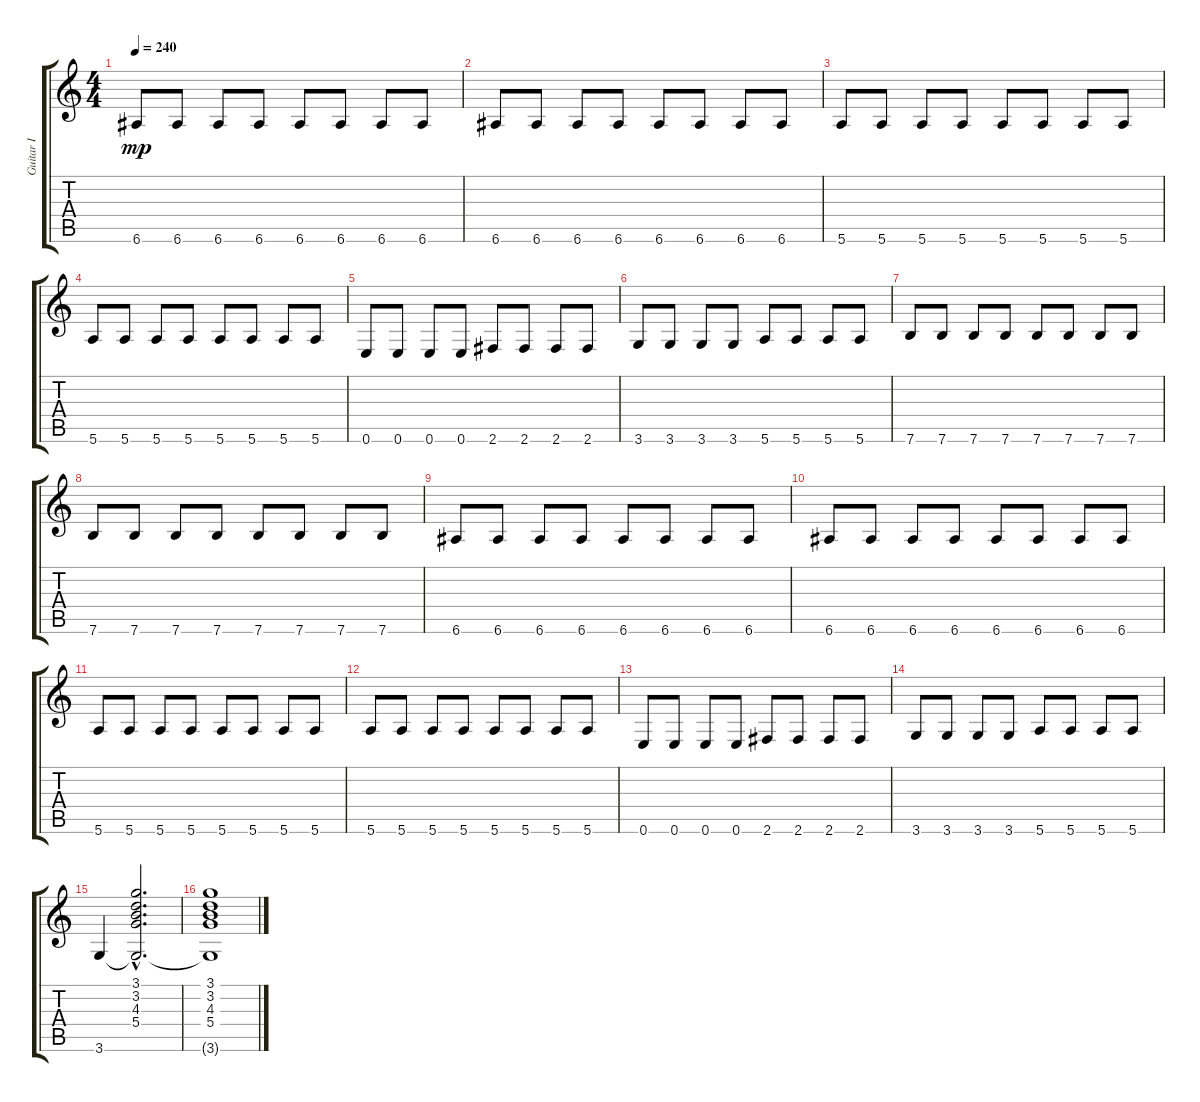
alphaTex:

\track ("Guitar I" "Guitar I") {instrument overdrivenguitar}
\staff {score tabs}
\tuning (E4 B3 G3 D3 A2 E2) {hide}
\ts (4 4)
\tempo 240
\clef g2
\ks c
6.6.8{dy mp} 6.6.8 6.6.8 6.6.8 6.6.8 6.6.8 6.6.8 6.6.8 |
6.6.8 6.6.8 6.6.8 6.6.8 6.6.8 6.6.8 6.6.8 6.6.8 |
5.6.8 5.6.8 5.6.8 5.6.8 5.6.8 5.6.8 5.6.8 5.6.8 |
5.6.8 5.6.8 5.6.8 5.6.8 5.6.8 5.6.8 5.6.8 5.6.8 |
0.6.8 0.6.8 0.6.8 0.6.8 2.6.8 2.6.8 2.6.8 2.6.8 |
3.6.8 3.6.8 3.6.8 3.6.8 5.6.8 5.6.8 5.6.8 5.6.8 |
7.6.8 7.6.8 7.6.8 7.6.8 7.6.8 7.6.8 7.6.8 7.6.8 |
7.6.8 7.6.8 7.6.8 7.6.8 7.6.8 7.6.8 7.6.8 7.6.8 |
6.6.8 6.6.8 6.6.8 6.6.8 6.6.8 6.6.8 6.6.8 6.6.8 |
6.6.8 6.6.8 6.6.8 6.6.8 6.6.8 6.6.8 6.6.8 6.6.8 |
5.6.8 5.6.8 5.6.8 5.6.8 5.6.8 5.6.8 5.6.8 5.6.8 |
5.6.8 5.6.8 5.6.8 5.6.8 5.6.8 5.6.8 5.6.8 5.6.8 |
0.6.8 0.6.8 0.6.8 0.6.8 2.6.8 2.6.8 2.6.8 2.6.8 |
3.6.8 3.6.8 3.6.8 3.6.8 5.6.8 5.6.8 5.6.8 5.6.8 |
3.6.4 (3.1{hac} 3.2{hac} 4.3{hac} 5.4{hac} 3.6{hac t}).2{d} |
(3.1 3.2 4.3 5.4 3.6{t}).1
